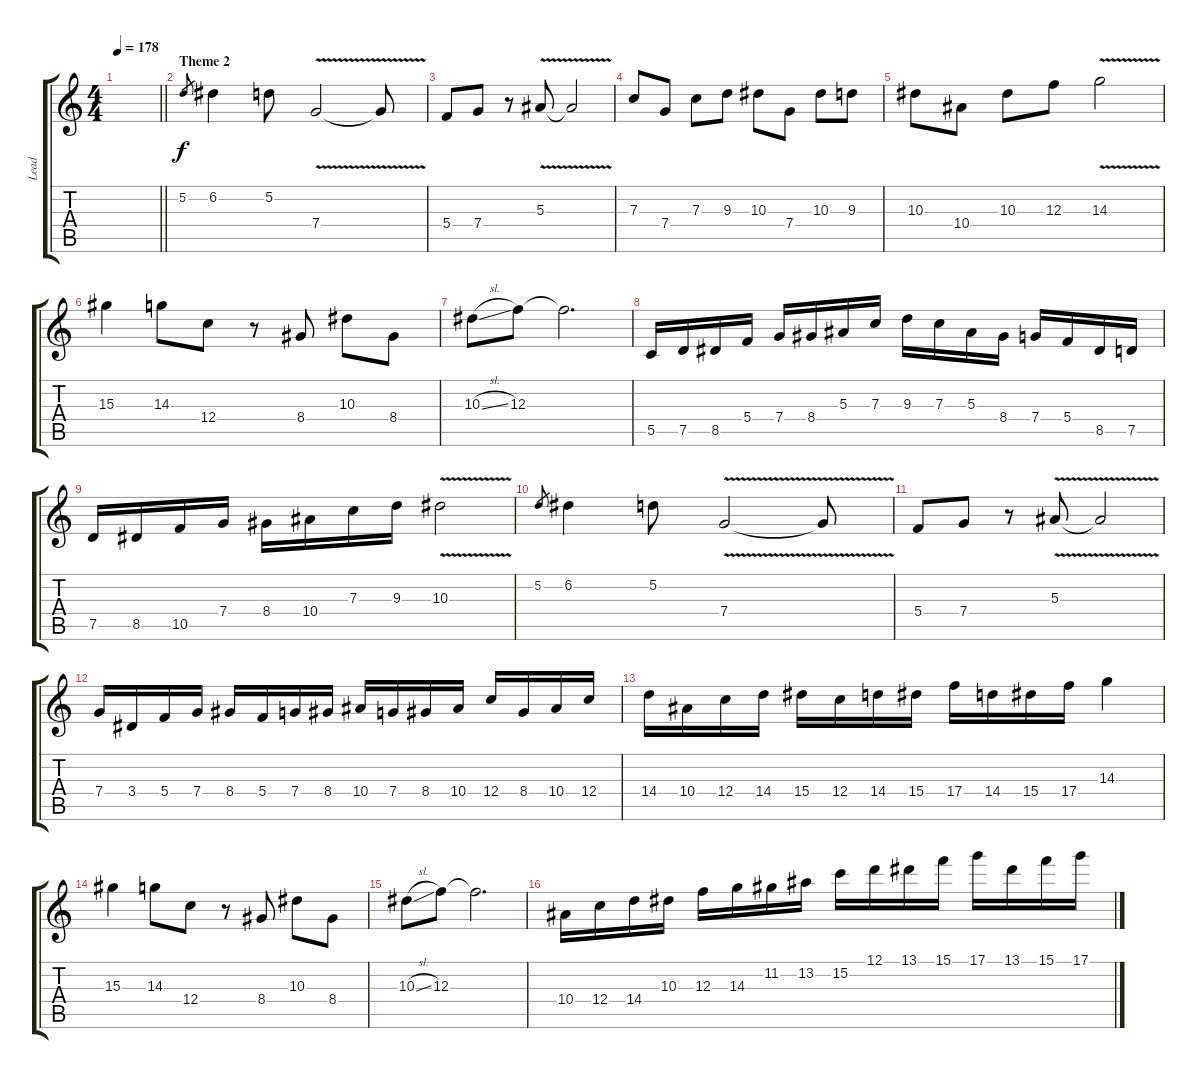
\track ("Lead" "Lead") {instrument overdrivenguitar}
\staff {score tabs}
\tuning (D4 A3 F3 C3 G2 D2) {hide}
\ts (4 4)
\tempo 178
\clef g2
\barLineRight lightlight
\ks c
|
\section ("" "Theme 2")
5.2.8{gr} 6.2.4 5.2.8 7.4{v}.2 7.4{t}.8 |
5.4.8 7.4.8 r.8 5.3{v}.8 5.3{v t}.2 |
7.3.8 7.4.8 7.3.8 9.3.8 10.3.8 7.4.8 10.3.8 9.3.8 |
10.3.8 10.4.8 10.3.8 12.3.8 14.3{v}.2 |
15.3.4 14.3.8 12.4.8 r.8 8.4.8 10.3.8 8.4.8 |
10.3{sl}.8 12.3.8 12.3{t}.2{d} |
5.5.16 7.5.16 8.5.16 5.4.16 7.4.16 8.4.16 5.3.16 7.3.16 9.3.16 7.3.16 5.3.16 8.4.16 7.4.16 5.4.16 8.5.16 7.5.16 |
7.5.16 8.5.16 10.5.16 7.4.16 8.4.16 10.4.16 7.3.16 9.3.16 10.3{v}.2 |
5.2.8{gr} 6.2.4 5.2.8 7.4{v}.2 7.4{t}.8 |
5.4.8 7.4.8 r.8 5.3{v}.8 5.3{v t}.2 |
7.4.16 3.4.16 5.4.16 7.4.16 8.4.16 5.4.16 7.4.16 8.4.16 10.4.16 7.4.16 8.4.16 10.4.16 12.4.16 8.4.16 10.4.16 12.4.16 |
14.4.16 10.4.16 12.4.16 14.4.16 15.4.16 12.4.16 14.4.16 15.4.16 17.4.16 14.4.16 15.4.16 17.4.16 14.3.4 |
15.3.4 14.3.8 12.4.8 r.8 8.4.8 10.3.8 8.4.8 |
10.3{sl}.8 12.3.8 12.3{t}.2{d} |
10.4.16 12.4.16 14.4.16 10.3.16 12.3.16 14.3.16 11.2.16 13.2.16 15.2.16 12.1.16 13.1.16 15.1.16 17.1.16 13.1.16 15.1.16 17.1.16
